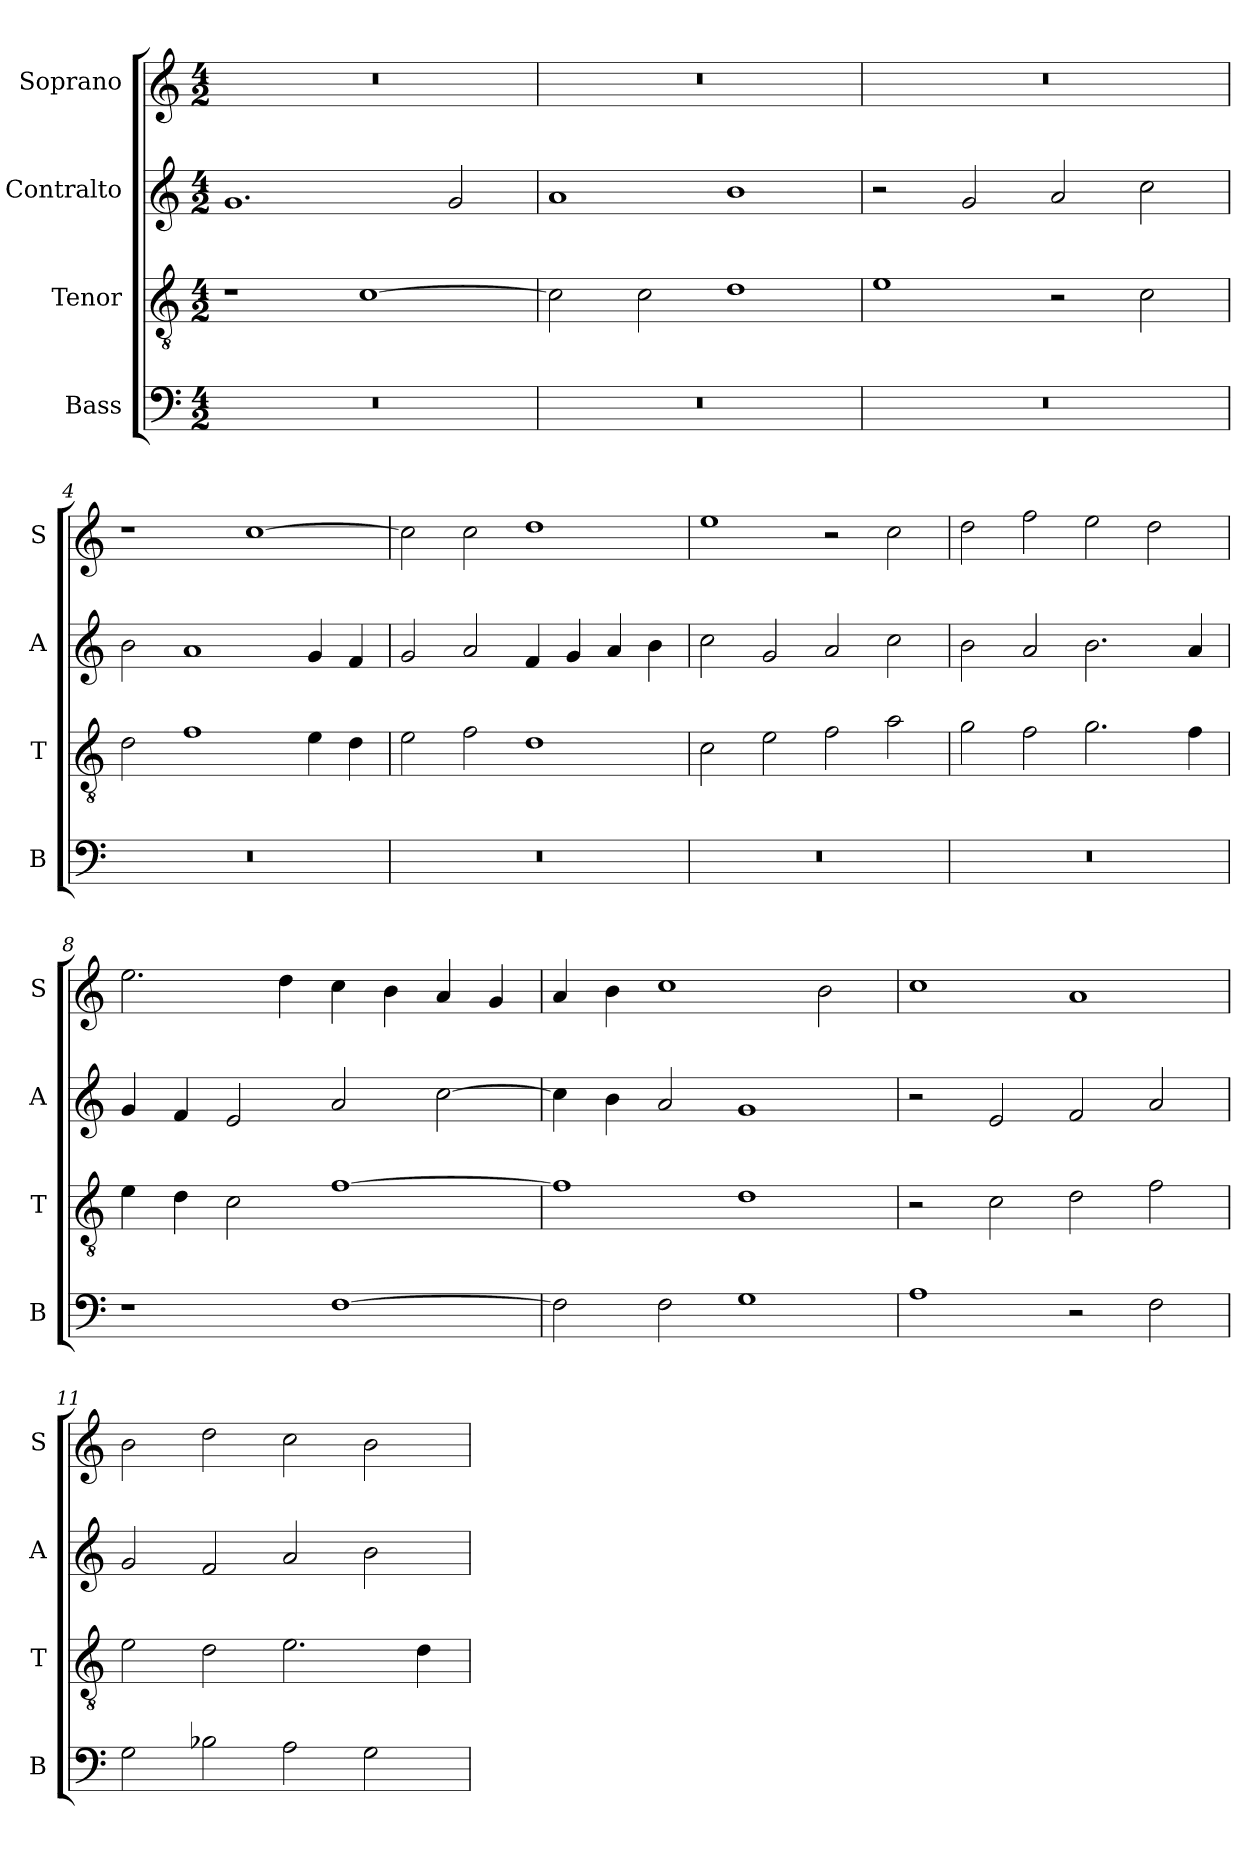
**kern	**kern	**kern	**kern
*part4	*part3	*part2	*part1
*staff4	*staff3	*staff2	*staff1
*I"Bass	*I"Tenor	*I"Contralto	*I"Soprano
*I'B	*I'T	*I'A	*I'S
*clefF4	*clefGv2	*clefG2	*clefG2
*k[]	*k[]	*k[]	*k[]
*C:ion	*C:ion	*C:ion	*C:ion
*M4/2	*M4/2	*M4/2	*M4/2
=1	=1	=1	=1
0r	1r	1.g	0r
.	[1c	.	.
.	.	2g	.
=2	=2	=2	=2
0r	2c]	1a	0r
.	2c	.	.
.	1d	1b	.
=3	=3	=3	=3
0r	1e	2r	0r
.	.	2g	.
.	2r	2a	.
.	2c	2cc	.
=4	=4	=4	=4
0r	2d	2b	1r
.	1f	1a	.
.	.	.	[1cc
.	4e	4g	.
.	4d	4f	.
=5	=5	=5	=5
0r	2e	2g	2cc]
.	2f	2a	2cc
.	1d	4f	1dd
.	.	4g	.
.	.	4a	.
.	.	4b	.
=6	=6	=6	=6
0r	2c	2cc	1ee
.	2e	2g	.
.	2f	2a	2r
.	2a	2cc	2cc
=7	=7	=7	=7
0r	2g	2b	2dd
.	2f	2a	2ff
.	2.g	2.b	2ee
.	.	.	2dd
.	4f	4a	.
=8	=8	=8	=8
1r	4e	4g	2.ee
.	4d	4f	.
.	2c	2e	.
.	.	.	4dd
[1F	[1f	2a	4cc
.	.	.	4b
.	.	[2cc	4a
.	.	.	4g
=9	=9	=9	=9
2F]	1f]	4cc]	4a
.	.	4b	4b
2F	.	2a	1cc
1G	1d	1g	.
.	.	.	2b
=10	=10	=10	=10
1A	2r	2r	1cc
.	2c	2e	.
2r	2d	2f	1a
2F	2f	2a	.
=11	=11	=11	=11
2G	2e	2g	2b
2B-X	2d	2f	2dd
2A	2.e	2a	2cc
2G	.	2b	2b
.	4d	.	.
=	=	=	=
*-	*-	*-	*-
